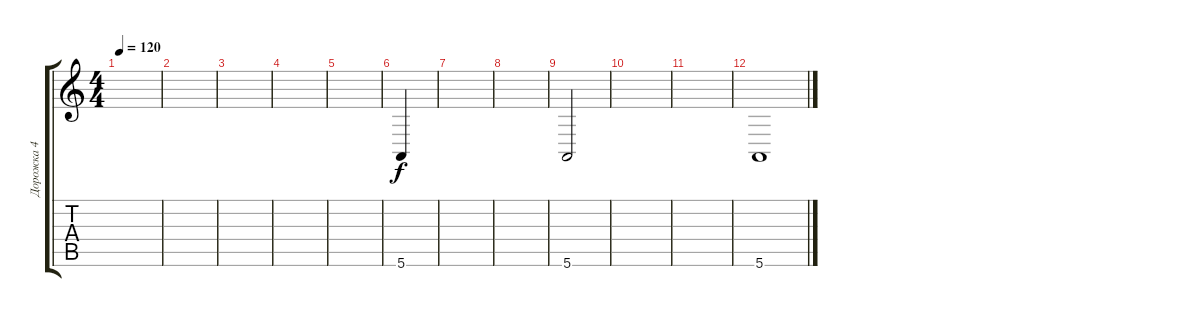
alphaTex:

\track ("Дорожка 4" "Дорожка 4") {instrument pad4choir}
\staff {score tabs}
\tuning (E4 B3 G3 D3 A2 E2) {hide}
\ts (4 4)
\tempo 120
\clef g2
\ks c
|
|
|
|
|
5.6.4 |
|
|
5.6.2 |
|
|
5.6.1
